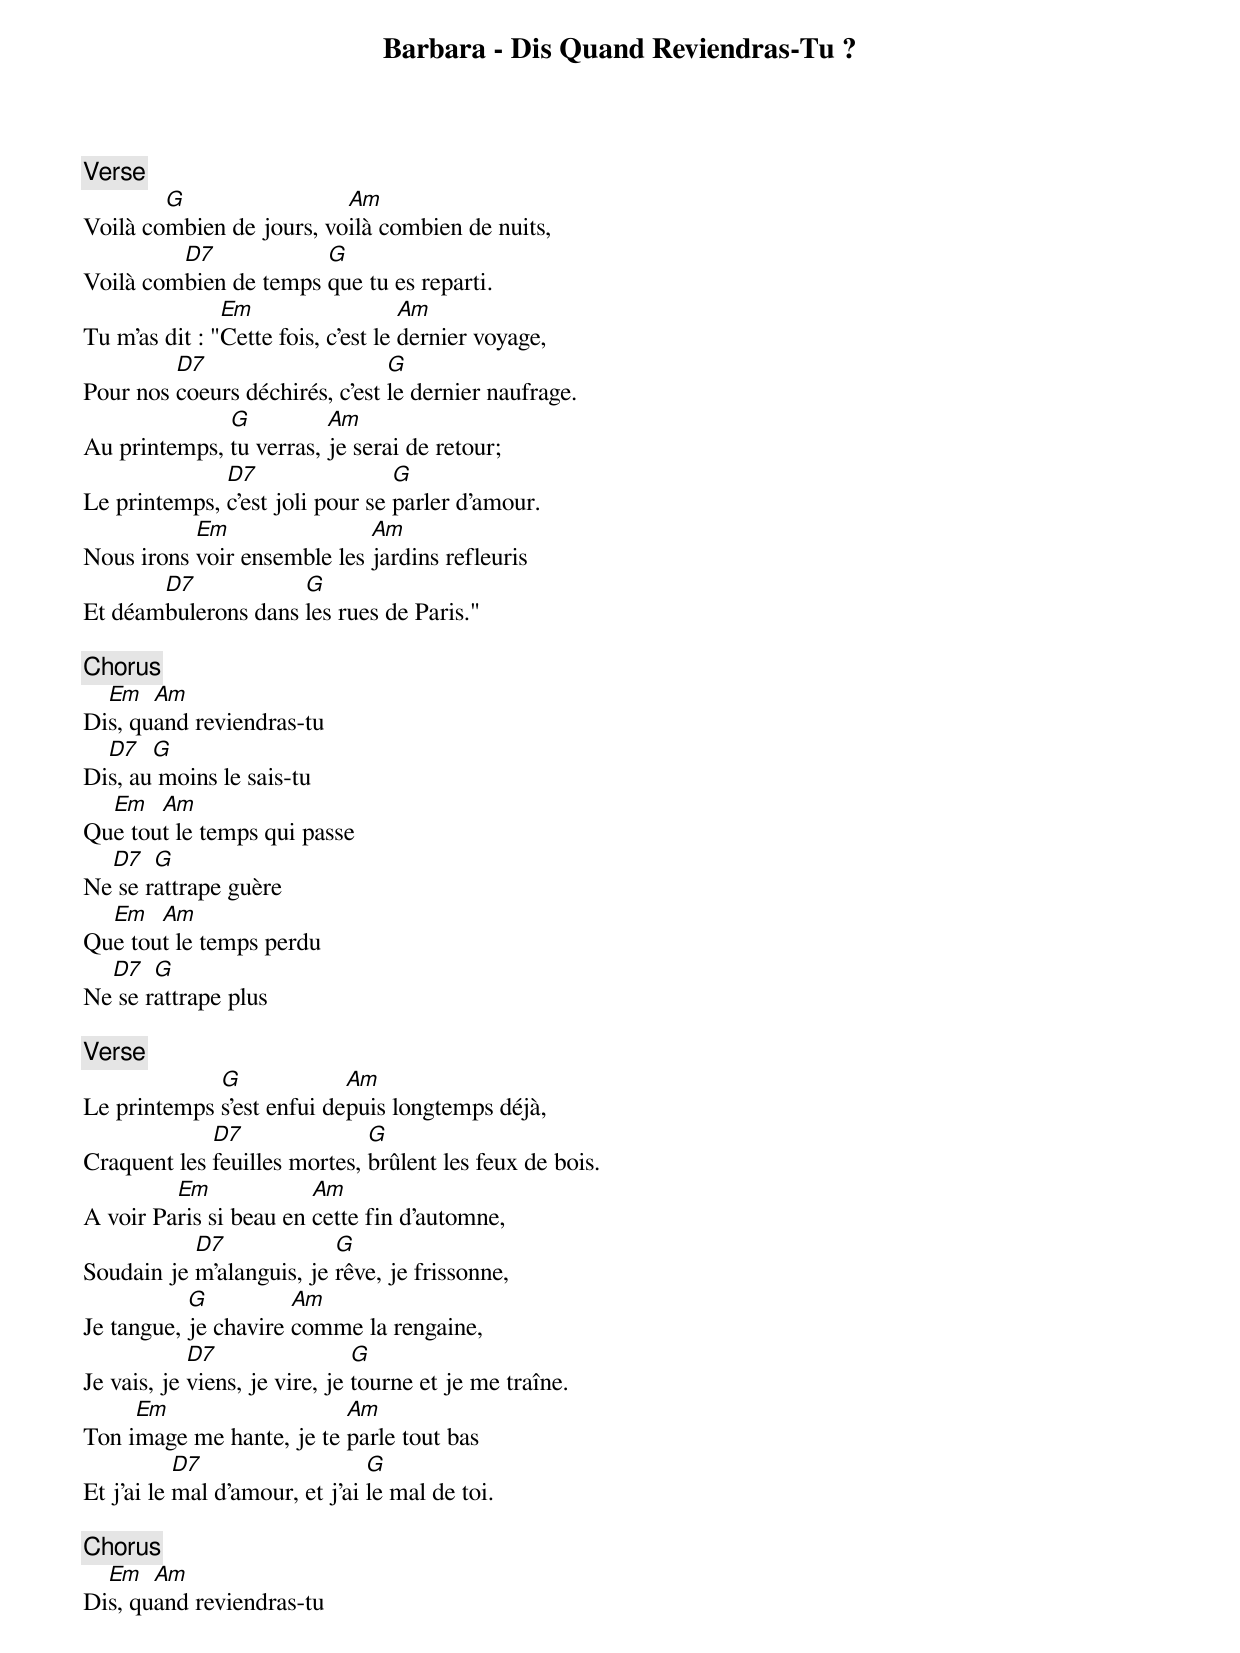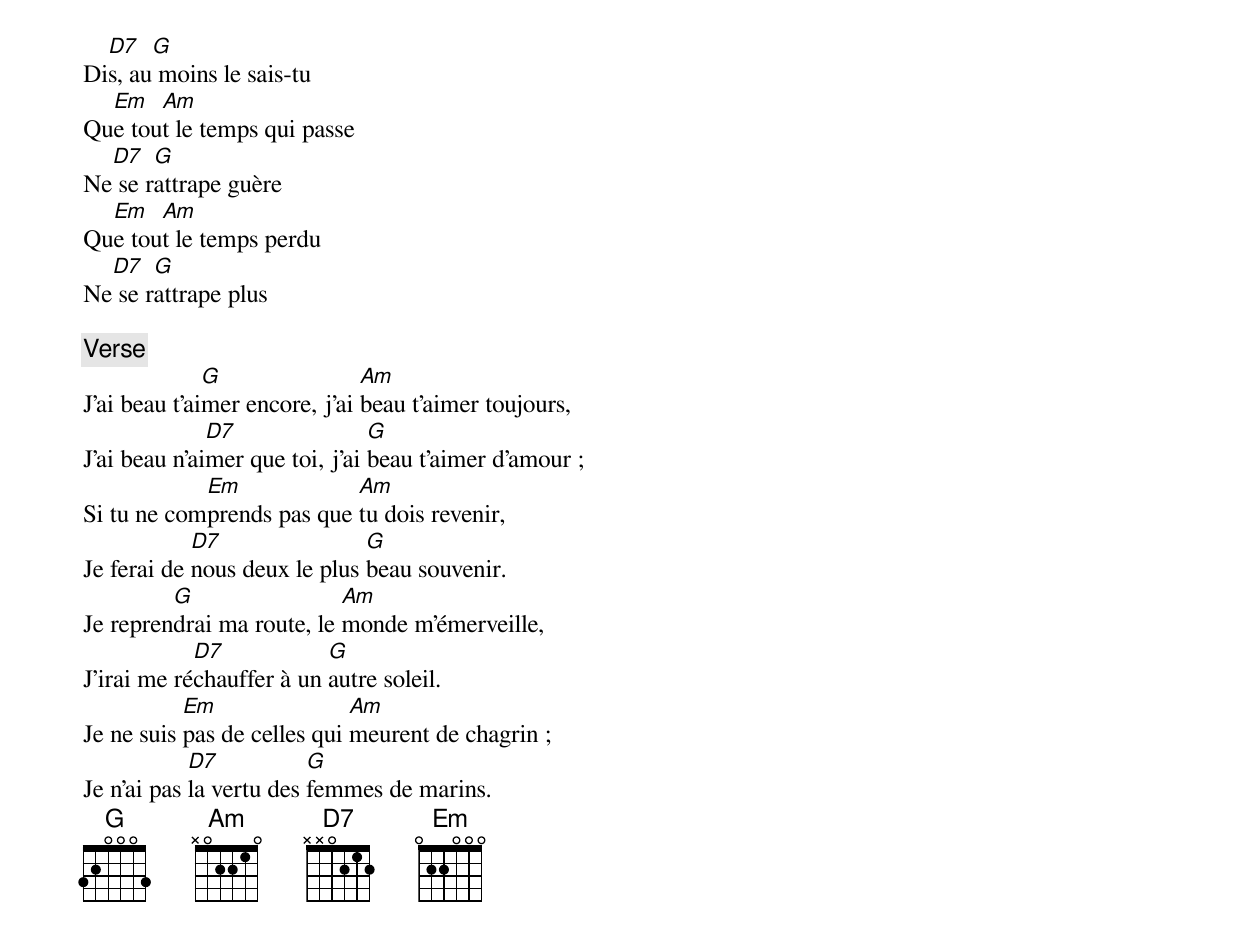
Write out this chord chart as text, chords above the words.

Barbara - Dis Quand Reviendras-Tu ?
[Verse]
        G                 Am
Voilà combien de jours, voilà combien de nuits,
         D7            G
Voilà combien de temps que tu es reparti.
               Em                   Am
Tu m'as dit : "Cette fois, c'est le dernier voyage,
         D7                     G
Pour nos coeurs déchirés, c'est le dernier naufrage.
              G          Am
Au printemps, tu verras, je serai de retour;
              D7                 G
Le printemps, c'est joli pour se parler d'amour.
           Em                Am
Nous irons voir ensemble les jardins refleuris
       D7            G
Et déambulerons dans les rues de Paris."

[Chorus]
  Em   Am
Dis, quand reviendras-tu
  D7   G
Dis, au moins le sais-tu
  Em   Am
Que tout le temps qui passe
  D7   G
Ne se rattrape guère
  Em   Am
Que tout le temps perdu
  D7   G
Ne se rattrape plus

[Verse]
             G             Am
Le printemps s'est enfui depuis longtemps déjà,
             D7               G
Craquent les feuilles mortes, brûlent les feux de bois.
         Em             Am
A voir Paris si beau en cette fin d'automne,
           D7             G
Soudain je m'alanguis, je rêve, je frissonne,
           G          Am
Je tangue, je chavire comme la rengaine,
            D7                 G
Je vais, je viens, je vire, je tourne et je me traîne.
     Em                   Am
Ton image me hante, je te parle tout bas
           D7                   G
Et j'ai le mal d'amour, et j'ai le mal de toi.

[Chorus]
  Em   Am
Dis, quand reviendras-tu
  D7   G
Dis, au moins le sais-tu
  Em   Am
Que tout le temps qui passe
  D7   G
Ne se rattrape guère
  Em   Am
Que tout le temps perdu
  D7   G
Ne se rattrape plus

[Verse]
              G                Am
J'ai beau t'aimer encore, j'ai beau t'aimer toujours,
              D7                G
J'ai beau n'aimer que toi, j'ai beau t'aimer d'amour ;
            Em             Am
Si tu ne comprends pas que tu dois revenir,
            D7                G
Je ferai de nous deux le plus beau souvenir.
         G                 Am
Je reprendrai ma route, le monde m'émerveille,
            D7            G
J'irai me réchauffer à un autre soleil.
           Em                Am
Je ne suis pas de celles qui meurent de chagrin ;
            D7           G
Je n'ai pas la vertu des femmes de marins.
